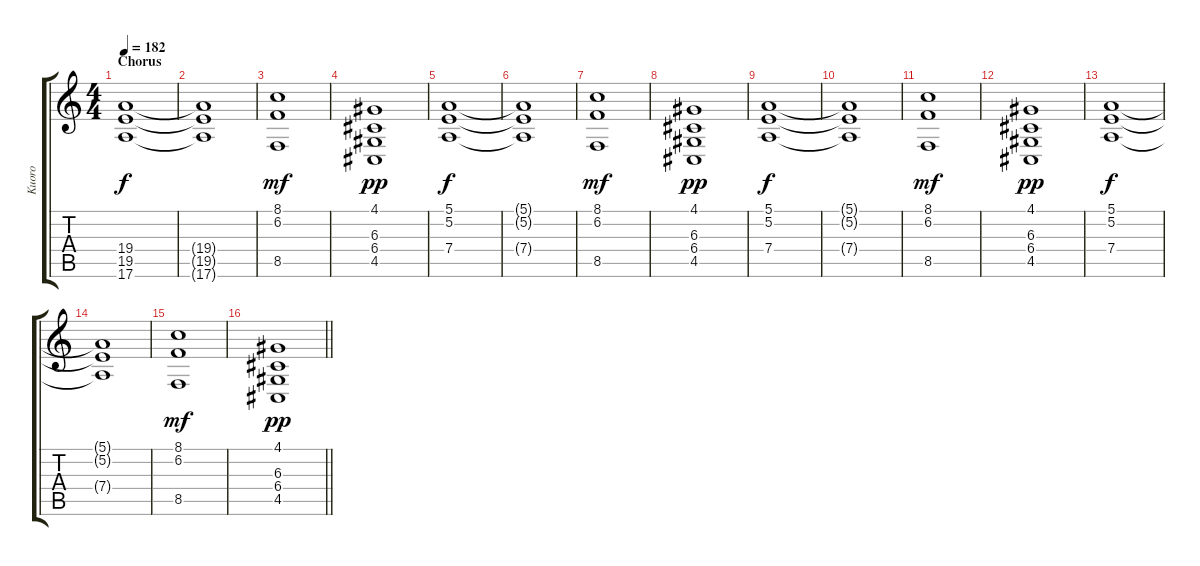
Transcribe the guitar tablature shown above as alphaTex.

\track ("Kuoro" "Kuoro") {instrument choiraahs}
\staff {score tabs}
\tuning (E4 B3 G3 D3 A2 E2) {hide}
\ts (4 4)
\section ("" "Chorus")
\tempo 182
\clef g2
\ks c
(19.4 19.5 17.6).1{dy f} |
(19.4{t} 19.5{t} 17.6{t}).1 |
(8.1 6.2 8.5).1{dy mf} |
(4.1 6.3 6.4 4.5).1{dy pp} |
(5.1 5.2 7.4).1{dy f} |
(5.1{t} 5.2{t} 7.4{t}).1 |
(8.1 6.2 8.5).1{dy mf} |
(4.1 6.3 6.4 4.5).1{dy pp} |
(5.1 5.2 7.4).1{dy f} |
(5.1{t} 5.2{t} 7.4{t}).1 |
(8.1 6.2 8.5).1{dy mf} |
(4.1 6.3 6.4 4.5).1{dy pp} |
(5.1 5.2 7.4).1{dy f} |
(5.1{t} 5.2{t} 7.4{t}).1 |
(8.1 6.2 8.5).1{dy mf} |
\barLineRight lightlight
(4.1 6.3 6.4 4.5).1{dy pp}
